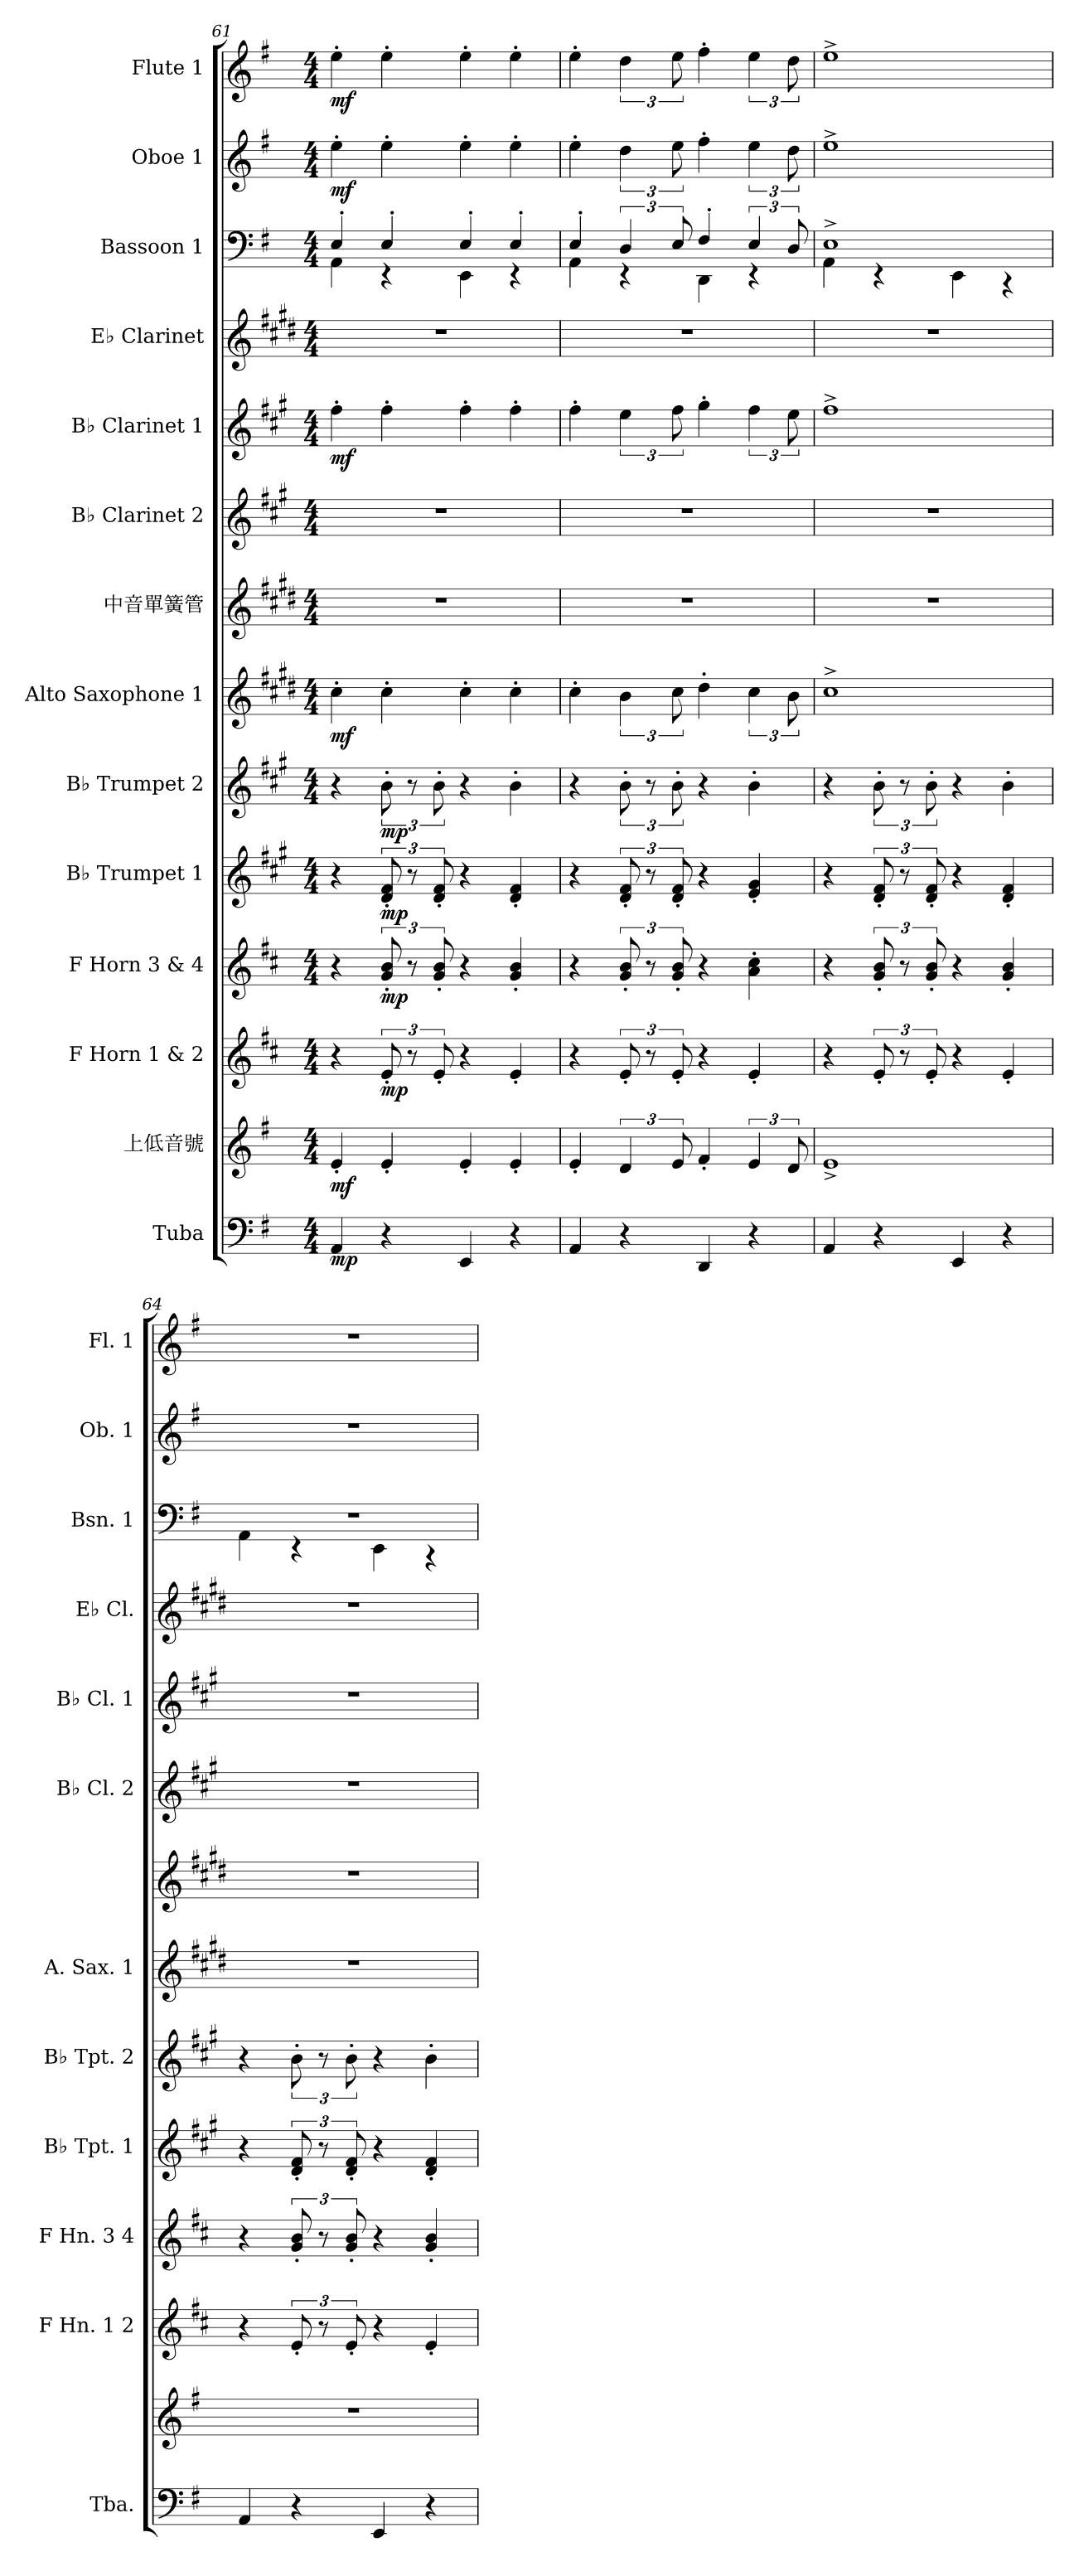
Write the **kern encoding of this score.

**kern	**dynam	**kern	**dynam	**kern	**dynam	**kern	**dynam	**kern	**dynam	**kern	**dynam	**kern	**dynam	**kern	**kern	**kern	**dynam	**kern	**kern	**dynam	**kern	**dynam	**kern	**dynam
*part14	*part14	*part13	*part13	*part12	*part12	*part11	*part11	*part10	*part10	*part9	*part9	*part8	*part8	*part7	*part6	*part5	*part5	*part4	*part3	*part3	*part2	*part2	*part1	*part1
*staff14	*staff14	*staff13	*staff13	*staff12	*staff12	*staff11	*staff11	*staff10	*staff10	*staff9	*staff9	*staff8	*staff8	*staff7	*staff6	*staff5	*staff5	*staff4	*staff3	*staff3	*staff2	*staff2	*staff1	*staff1
*I"Tuba	*	*I"上低音號	*	*I"F Horn 1 &amp; 2	*	*I"F Horn 3 &amp; 4	*	*I"B♭ Trumpet 1	*	*I"B♭ Trumpet 2	*	*I"Alto Saxophone 1	*	*I"中音單簧管	*I"B♭ Clarinet 2	*I"B♭ Clarinet 1	*	*I"E♭ Clarinet	*I"Bassoon 1	*	*I"Oboe 1	*	*I"Flute 1	*
*I'Tba.	*	*	*	*I'F Hn. 1 2	*	*I'F Hn. 3 4	*	*I'B♭ Tpt. 1	*	*I'B♭ Tpt. 2	*	*I'A. Sax. 1	*	*	*I'B♭ Cl. 2	*I'B♭ Cl. 1	*	*I'E♭ Cl.	*I'Bsn. 1	*	*I'Ob. 1	*	*I'Fl. 1	*
*clefF4	*	*clefG2	*	*clefG2	*	*clefG2	*	*clefG2	*	*clefG2	*	*clefG2	*	*clefG2	*clefG2	*clefG2	*	*clefG2	*clefF4	*	*clefG2	*	*clefG2	*
*	*	*ITrd8c14	*	*ITrd4c7	*	*ITrd4c7	*	*ITrd1c2	*	*ITrd1c2	*	*ITrd5c9	*	*ITrd5c9	*ITrd1c2	*ITrd1c2	*	*ITrd-2c-3	*	*	*	*	*	*
*k[f#]	*	*k[f#]	*	*k[f#]	*	*k[f#]	*	*k[f#]	*	*k[f#]	*	*k[f#]	*	*k[f#]	*k[f#]	*k[f#]	*	*k[f#]	*k[f#]	*	*k[f#]	*	*k[f#]	*
*M4/4	*	*M4/4	*	*M4/4	*	*M4/4	*	*M4/4	*	*M4/4	*	*M4/4	*	*M4/4	*M4/4	*M4/4	*	*M4/4	*M4/4	*	*M4/4	*	*M4/4	*
=61	=61	=61	=61	=61	=61	=61	=61	=61	=61	=61	=61	=61	=61	=61	=61	=61	=61	=61	=61	=61	=61	=61	=61	=61
*	*	*	*	*	*	*	*	*	*	*	*	*	*	*	*	*	*	*	*^	*	*	*	*	*
!	!LO:DY:b	!	!LO:DY:b	!	!	!	!	!	!	!	!	!	!LO:DY:b	!	!	!	!LO:DY:b	!	!	!	!LO:DY:a	!	!	!	!
!	!	!	!	!	!	!	!	!	!	!	!	!	!	!	!	!	!	!	!	!	!LO:DY:n=1:b	!	!LO:DY:b	!	!LO:DY:b
4AA/	mp	4E'/	mf	4r	.	4r	.	4r	.	4r	.	4e'\	mf	1r	1r	4ee'\	mf	1r	4E'/	4AA\	mf mp	4ee'\	mf	4ee'\	mf
!	!	!	!	!	!LO:DY:b	!	!LO:DY:b	!	!LO:DY:b	!	!LO:DY:b	!	!	!	!	!	!	!	!	!	!	!	!	!	!
4r	.	4E'/	.	12A'/	mp	12c/' 12e/'	mp	12c/' 12e/'	mp	12a'\	mp	4e'\	.	.	.	4ee'\	.	.	4E'/	4r	.	4ee'\	.	4ee'\	.
.	.	.	.	12r	.	12r	.	12r	.	12r	.	.	.	.	.	.	.	.	.	.	.	.	.	.	.
.	.	.	.	12A'/	.	12c/' 12e/'	.	12c/' 12e/'	.	12a'\	.	.	.	.	.	.	.	.	.	.	.	.	.	.	.
4EE/	.	4E'/	.	4r	.	4r	.	4r	.	4r	.	4e'\	.	.	.	4ee'\	.	.	4E'/	4EE\	.	4ee'\	.	4ee'\	.
4r	.	4E'/	.	4A'/	.	4c/' 4e/'	.	4c/' 4e/'	.	4a'\	.	4e'\	.	.	.	4ee'\	.	.	4E'/	4r	.	4ee'\	.	4ee'\	.
=62	=62	=62	=62	=62	=62	=62	=62	=62	=62	=62	=62	=62	=62	=62	=62	=62	=62	=62	=62	=62	=62	=62	=62	=62	=62
4AA/	.	4E'/	.	4r	.	4r	.	4r	.	4r	.	4e'\	.	1r	1r	4ee'\	.	1r	4E'/	4AA\	.	4ee'\	.	4ee'\	.
4r	.	6D/	.	12A'/	.	12c/' 12e/'	.	12c/' 12e/'	.	12a'\	.	6d\	.	.	.	6dd\	.	.	6D/	4r	.	6dd\	.	6dd\	.
.	.	.	.	12r	.	12r	.	12r	.	12r	.	.	.	.	.	.	.	.	.	.	.	.	.	.	.
.	.	12E/	.	12A'/	.	12c/' 12e/'	.	12c/' 12e/'	.	12a'\	.	12e\	.	.	.	12ee\	.	.	12E/	.	.	12ee\	.	12ee\	.
4DD/	.	4F#'/	.	4r	.	4r	.	4r	.	4r	.	4f#'\	.	.	.	4ff#'\	.	.	4F#'/	4DD\	.	4ff#'\	.	4ff#'\	.
4r	.	6E/	.	4A'/	.	4d\' 4f#\'	.	4d/' 4f#/'	.	4a'\	.	6e\	.	.	.	6ee\	.	.	6E/	4r	.	6ee\	.	6ee\	.
.	.	12D/	.	.	.	.	.	.	.	.	.	12d\	.	.	.	12dd\	.	.	12D/	.	.	12dd\	.	12dd\	.
=63	=63	=63	=63	=63	=63	=63	=63	=63	=63	=63	=63	=63	=63	=63	=63	=63	=63	=63	=63	=63	=63	=63	=63	=63	=63
4AA/	.	1E^	.	4r	.	4r	.	4r	.	4r	.	1e^	.	1r	1r	1ee^	.	1r	1E^	4AA\	.	1ee^	.	1ee^	.
4r	.	.	.	12A'/	.	12c/' 12e/'	.	12c/' 12e/'	.	12a'\	.	.	.	.	.	.	.	.	.	4r	.	.	.	.	.
.	.	.	.	12r	.	12r	.	12r	.	12r	.	.	.	.	.	.	.	.	.	.	.	.	.	.	.
.	.	.	.	12A'/	.	12c/' 12e/'	.	12c/' 12e/'	.	12a'\	.	.	.	.	.	.	.	.	.	.	.	.	.	.	.
4EE/	.	.	.	4r	.	4r	.	4r	.	4r	.	.	.	.	.	.	.	.	.	4EE\	.	.	.	.	.
4r	.	.	.	4A'/	.	4c/' 4e/'	.	4c/' 4e/'	.	4a'\	.	.	.	.	.	.	.	.	.	4r	.	.	.	.	.
=64	=64	=64	=64	=64	=64	=64	=64	=64	=64	=64	=64	=64	=64	=64	=64	=64	=64	=64	=64	=64	=64	=64	=64	=64	=64
4AA/	.	1r	.	4r	.	4r	.	4r	.	4r	.	1r	.	1r	1r	1r	.	1r	1r	4AA\	.	1r	.	1r	.
4r	.	.	.	12A'/	.	12c/' 12e/'	.	12c/' 12e/'	.	12a'\	.	.	.	.	.	.	.	.	.	4r	.	.	.	.	.
.	.	.	.	12r	.	12r	.	12r	.	12r	.	.	.	.	.	.	.	.	.	.	.	.	.	.	.
.	.	.	.	12A'/	.	12c/' 12e/'	.	12c/' 12e/'	.	12a'\	.	.	.	.	.	.	.	.	.	.	.	.	.	.	.
4EE/	.	.	.	4r	.	4r	.	4r	.	4r	.	.	.	.	.	.	.	.	.	4EE\	.	.	.	.	.
4r	.	.	.	4A'/	.	4c/' 4e/'	.	4c/' 4e/'	.	4a'\	.	.	.	.	.	.	.	.	.	4r	.	.	.	.	.
*	*	*	*	*	*	*	*	*	*	*	*	*	*	*	*	*	*	*	*v	*v	*	*	*	*	*
=	=	=	=	=	=	=	=	=	=	=	=	=	=	=	=	=	=	=	=	=	=	=	=	=
*-	*-	*-	*-	*-	*-	*-	*-	*-	*-	*-	*-	*-	*-	*-	*-	*-	*-	*-	*-	*-	*-	*-	*-	*-
